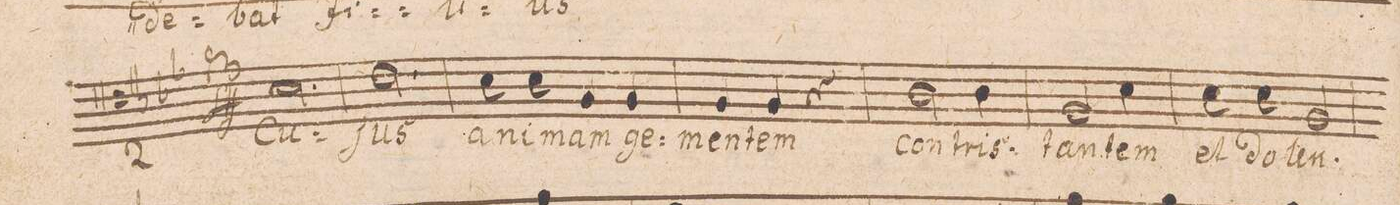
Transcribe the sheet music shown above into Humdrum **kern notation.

**kern	**text
*I"TENOR.	*
*clefC4	*
*k[b-e-]	*
*M3/4	*
2.B-\	Cu-
=20	=20
2.c\	-jus
=21	=21
8B-\	a-
8B-\	-ni-
4F/	-mam
4F/	ge-
=22	=22
4F/	-men-
4F/	-tem
4r	.
=23	=23
2A\	con-
4A\	-tris-
=24	=24
2F/	-tan-
4B-\	-tem
=25	=25
8B-\	et
8B-\	do-
2F/	-len-
=26	=26
*-	*-
